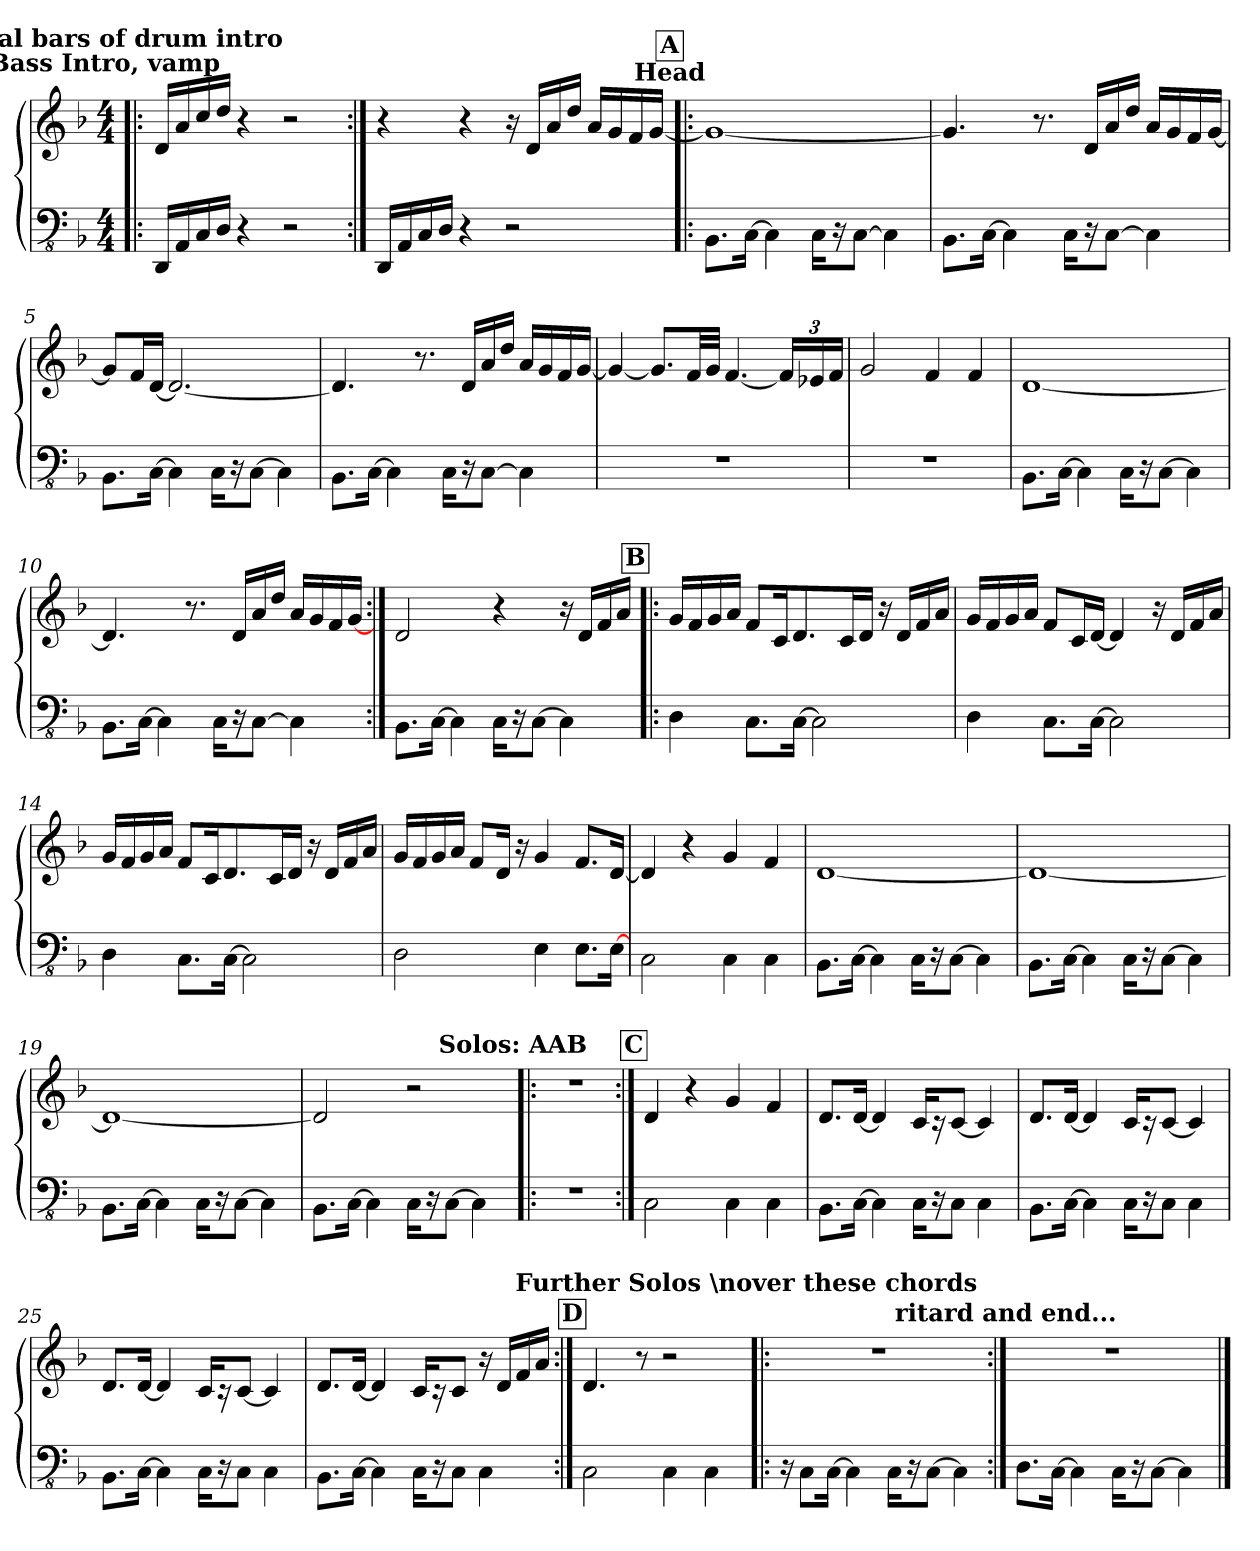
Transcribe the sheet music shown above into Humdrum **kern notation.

**kern	**kern
*part2	*part1
*staff2	*staff1
*clefFv4	*clefG2
*k[b-]	*k[b-]
*F:	*F:
*M4/4	*M4/4
!!LO:REH:place=s1:b:enc=none:fs=15.4:t=Bass Intro, vamp
!!LO:REH:place=s1:a:enc=none:fs=15.4:t=several bars of drum intro
=1!|:	=1!|:
16DDD/LL	16d/LL
16AAA/	16a/
16CC/	16cc/
16DD/JJ	16dd/JJ
4r	4r
2r	2r
=2:|!	=2:|!
16DDD/LL	4r
16AAA/	.
16CC/	.
16DD/JJ	.
4r	4r
2r	16r
.	16d/LL
.	16a/
.	16dd/JJ
.	16a/LL
.	16g/
.	16f/
.	[16g/JJ
!!LO:LB:g=z
!!LO:REH:place=s1:a:enc=none:fs=15.4:t=Head
!!LO:REH:place=s1:b:fs=15.4:t=A
=3!|:	=3!|:
8.BBB-\L	1g_
[16CC\Jk	.
4CC\]	.
16CC\KL	.
16r	.
[8CC\J	.
4CC\]	.
=4	=4
8.BBB-\L	4.g/]
[16CC\Jk	.
4CC\]	.
.	8.r
16CC\KL	.
16r	16d/LL
[8CC\J	16a/
.	16dd/JJ
4CC\]	16a/LL
.	16g/
.	16f/
.	[16g/JJ
=5	=5
8.BBB-\L	8g/L]
.	16f/L
[16CC\Jk	[16d/JJ
4CC\]	2.d/_
16CC\KL	.
16r	.
[8CC\J	.
4CC\]	.
!!LO:LB:g=z
=6	=6
8.BBB-\L	4.d/]
[16CC\Jk	.
4CC\]	.
.	8.r
16CC\KL	.
16r	16d/LL
[8CC\J	16a/
.	16dd/JJ
4CC\]	16a/LL
.	16g/
.	16f/
.	[16g/JJ
=7	=7
1r	4g/_
.	8.g/L]
.	32f/LL
.	32g/JJJ
.	[4.f/
.	24f/LL]
.	24e-X/
.	24f/JJ
=8	=8
1r	2g/
.	4f/
.	4f/
=9	=9
8.BBB-\L	[1d
[16CC\Jk	.
4CC\]	.
16CC\KL	.
16r	.
[8CC\J	.
4CC\]	.
!!LO:LB:g=z
=10	=10
8.BBB-\L	4.d/]
[16CC\Jk	.
4CC\]	.
.	8.r
16CC\KL	.
16r	16d/LL
[8CC\J	16a/
.	16dd/JJ
4CC\]	16a/LL
.	16g/
.	16f/
.	[16g/JJ
=11:|!	=11:|!
8.BBB-\L	2d/
[16CC\Jk	.
4CC\]	.
16CC\KL	4r
16r	.
[8CC\J	.
4CC\]	16r
.	16d/LL
.	16f/
.	16a/JJ
!!LO:REH:place=s1:a:fs=15.4:t=B
=12!|:	=12!|:
4DD\	16g/LL
.	16f/
.	16g/
.	16a/JJ
8.CC\L	8f/L
.	16c/k
[16CC\Jk	8.d/
2CC\]	.
.	16c/L
.	16d/JJ
.	16r
.	16d/LL
.	16f/
.	16a/JJ
!!LO:PB:g=z
=13	=13
4DD\	16g/LL
.	16f/
.	16g/
.	16a/JJ
8.CC\L	8f/L
.	16c/L
[16CC\Jk	[16d/JJ
2CC\]	4d/]
.	16r
.	16d/LL
.	16f/
.	16a/JJ
=14	=14
4DD\	16g/LL
.	16f/
.	16g/
.	16a/JJ
8.CC\L	8f/L
.	16c/k
[16CC\Jk	8.d/
2CC\]	.
.	16c/L
.	16d/JJ
.	16r
.	16d/LL
.	16f/
.	16a/JJ
=15	=15
2DD\	16g/LL
.	16f/
.	16g/
.	16a/JJ
.	8f/L
.	16d/Jk
.	16r
4EE\	4g/
8.EE\L	8.f/L
[16EE\Jk	[16d/Jk
!!LO:LB:g=z
=16	=16
2CC\	4d/]
.	4r
4CC\	4g/
4CC\	4f/
=17	=17
8.BBB-\L	[1d
[16CC\Jk	.
4CC\]	.
16CC\KL	.
16r	.
[8CC\J	.
4CC\]	.
=18	=18
8.BBB-\L	1d_
[16CC\Jk	.
4CC\]	.
16CC\KL	.
16r	.
[8CC\J	.
4CC\]	.
=19	=19
8.BBB-\L	1d_
[16CC\Jk	.
4CC\]	.
16CC\KL	.
16r	.
[8CC\J	.
4CC\]	.
!!LO:LB:g=z
=20	=20
8.BBB-\L	2d/]
[16CC\Jk	.
4CC\]	.
16CC\KL	2r
16r	.
[8CC\J	.
4CC\]	.
!!LO:REH:place=s1:b:enc=none:fs=15.4:t=Solos&colon; AAB
=21!|:	=21!|:
1r	1r
!!LO:REH:place=s1:a:fs=15.4:t=C
=22:|!	=22:|!
2CC\	4d/
.	4r
4CC\	4g/
4CC\	4f/
=23	=23
8.BBB-\L	8.d/L
[16CC\Jk	[16d/Jk
4CC\]	4d/]
16CC\KL	16c/KL
16r	16r
8CC\J	[8c/J
4CC\	4c/]
!!LO:LB:g=z
=24	=24
8.BBB-\L	8.d/L
[16CC\Jk	[16d/Jk
4CC\]	4d/]
16CC\KL	16c/KL
16r	16r
8CC\J	[8c/J
4CC\	4c/]
=25	=25
8.BBB-\L	8.d/L
[16CC\Jk	[16d/Jk
4CC\]	4d/]
16CC\KL	16c/KL
16r	16r
8CC\J	[8c/J
4CC\	4c/]
=26	=26
8.BBB-\L	8.d/L
[16CC\Jk	[16d/Jk
4CC\]	4d/]
16CC\KL	16c/KL
16r	16r
8CC\J	8c/J
4CC\	16r
.	16d/LL
.	16f/
.	16a/JJ
!!LO:REH:place=s1:a:fs=15.4:t=D
=27:|!	=27:|!
2CC\	4.d/
.	8r
4CC\	2r
4CC\	.
!!LO:PB:g=z
!!LO:REH:place=s1:a:enc=none:fs=15.4:t=Further Solos \nover these chords
=28!|:	=28!|:
16r	1r
8CC\L	.
[16CC\Jk	.
4CC\]	.
16CC\KL	.
16r	.
[8CC\J	.
4CC\]	.
!!LO:REH:place=s1:a:enc=none:fs=15.4:t=ritard and end...
=29:|!	=29:|!
8.DD\L	1r
[16CC\Jk	.
4CC\]	.
16CC\KL	.
16r	.
[8CC\J	.
4CC\]	.
==	==
*-	*-
